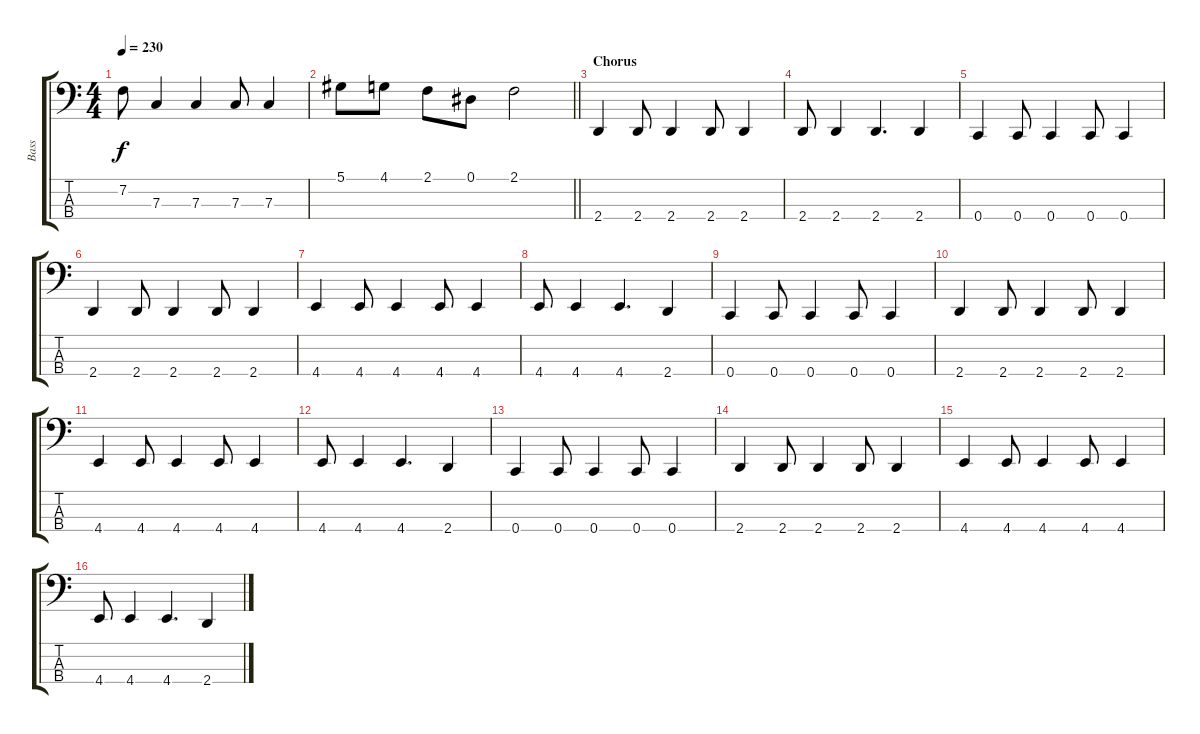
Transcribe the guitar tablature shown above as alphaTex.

\track ("Bass" "Bass") {instrument electricbasspick}
\staff {score tabs}
\tuning (Eb2 Bb1 F1 C1) {hide}
\ts (4 4)
\tempo 230
\clef f4
\ks c
7.2.8{dy f} 7.3.4 7.3.4 7.3.8 7.3.4 |
\barLineRight lightlight
5.1.8 4.1.8 2.1.8 0.1.8 2.1.2 |
\section ("" "Chorus")
2.4.4 2.4.8 2.4.4 2.4.8 2.4.4 |
2.4.8 2.4.4 2.4.4{d} 2.4.4 |
0.4.4 0.4.8 0.4.4 0.4.8 0.4.4 |
2.4.4 2.4.8 2.4.4 2.4.8 2.4.4 |
4.4.4 4.4.8 4.4.4 4.4.8 4.4.4 |
4.4.8 4.4.4 4.4.4{d} 2.4.4 |
0.4.4 0.4.8 0.4.4 0.4.8 0.4.4 |
2.4.4 2.4.8 2.4.4 2.4.8 2.4.4 |
4.4.4 4.4.8 4.4.4 4.4.8 4.4.4 |
4.4.8 4.4.4 4.4.4{d} 2.4.4 |
0.4.4 0.4.8 0.4.4 0.4.8 0.4.4 |
2.4.4 2.4.8 2.4.4 2.4.8 2.4.4 |
4.4.4 4.4.8 4.4.4 4.4.8 4.4.4 |
4.4.8 4.4.4 4.4.4{d} 2.4.4
